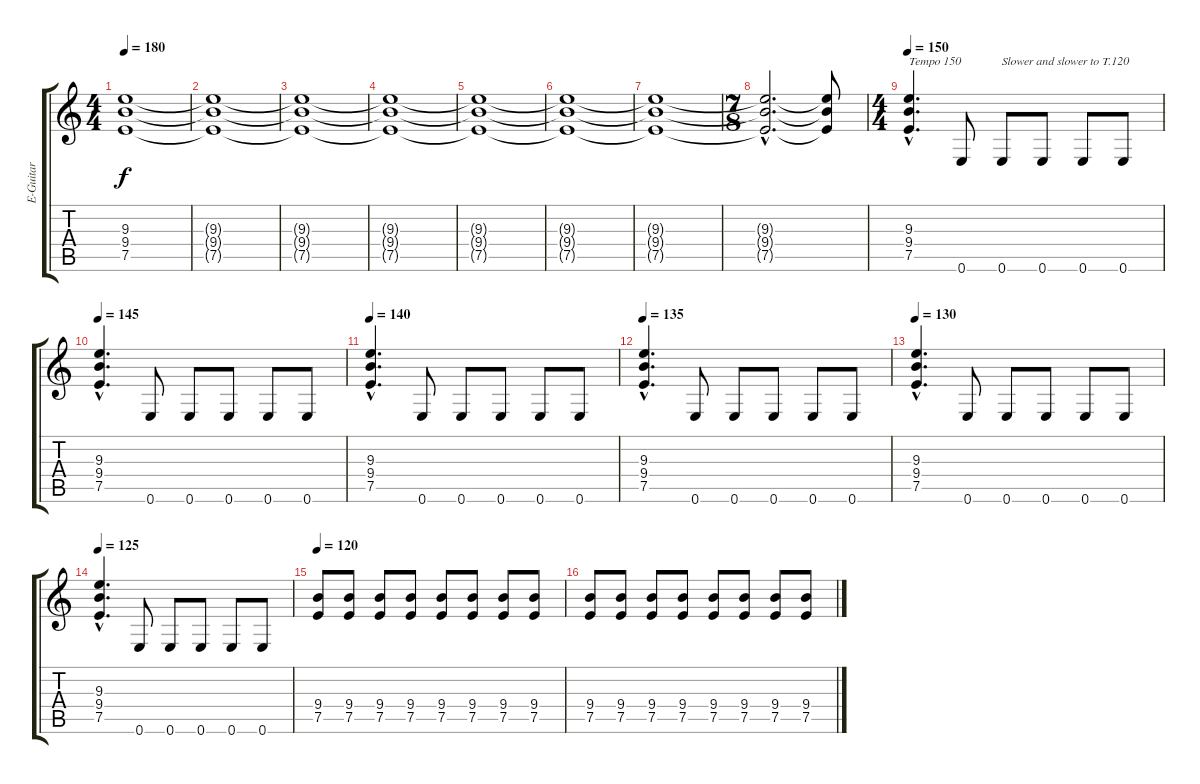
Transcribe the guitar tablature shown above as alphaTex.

\track ("E-Guitar" "E-Guitar") {instrument distortionguitar}
\staff {score tabs}
\tuning (E4 B3 G3 D3 A2 E2) {hide}
\ts (4 4)
\tempo 180
\clef g2
\ks c
(9.3{t} 9.4{t} 7.5{t}).1{dy f} |
(9.3{t} 9.4{t} 7.5{t}).1 |
(9.3{t} 9.4{t} 7.5{t}).1 |
(9.3{t} 9.4{t} 7.5{t}).1 |
(9.3{t} 9.4{t} 7.5{t}).1 |
(9.3{t} 9.4{t} 7.5{t}).1 |
(9.3{t} 9.4{t} 7.5{t}).1 |
\ts (7 8)
(9.3{hac t} 9.4{hac t} 7.5{hac t}).2{d} (9.3{t} 9.4{t} 7.5{t}).8 |
\ts (4 4)
\tempo 150
(9.3{hac} 9.4{hac} 7.5{hac}).4{d txt "Tempo 150"} 0.6.8 0.6.8{txt "Slower and slower to T.120"} 0.6.8 0.6.8 0.6.8 |
\tempo 145
(9.3{hac} 9.4{hac} 7.5{hac}).4{d} 0.6.8 0.6.8 0.6.8 0.6.8 0.6.8 |
\tempo 140
(9.3{hac} 9.4{hac} 7.5{hac}).4{d} 0.6.8 0.6.8 0.6.8 0.6.8 0.6.8 |
\tempo 135
(9.3{hac} 9.4{hac} 7.5{hac}).4{d} 0.6.8 0.6.8 0.6.8 0.6.8 0.6.8 |
\tempo 130
(9.3{hac} 9.4{hac} 7.5{hac}).4{d} 0.6.8 0.6.8 0.6.8 0.6.8 0.6.8 |
\tempo 125
(9.3{hac} 9.4{hac} 7.5{hac}).4{d} 0.6.8 0.6.8 0.6.8 0.6.8 0.6.8 |
\tempo 120
(9.4 7.5).8 (9.4 7.5).8 (9.4 7.5).8 (9.4 7.5).8 (9.4 7.5).8 (9.4 7.5).8 (9.4 7.5).8 (9.4 7.5).8 |
(9.4 7.5).8 (9.4 7.5).8 (9.4 7.5).8 (9.4 7.5).8 (9.4 7.5).8 (9.4 7.5).8 (9.4 7.5).8 (9.4 7.5).8
